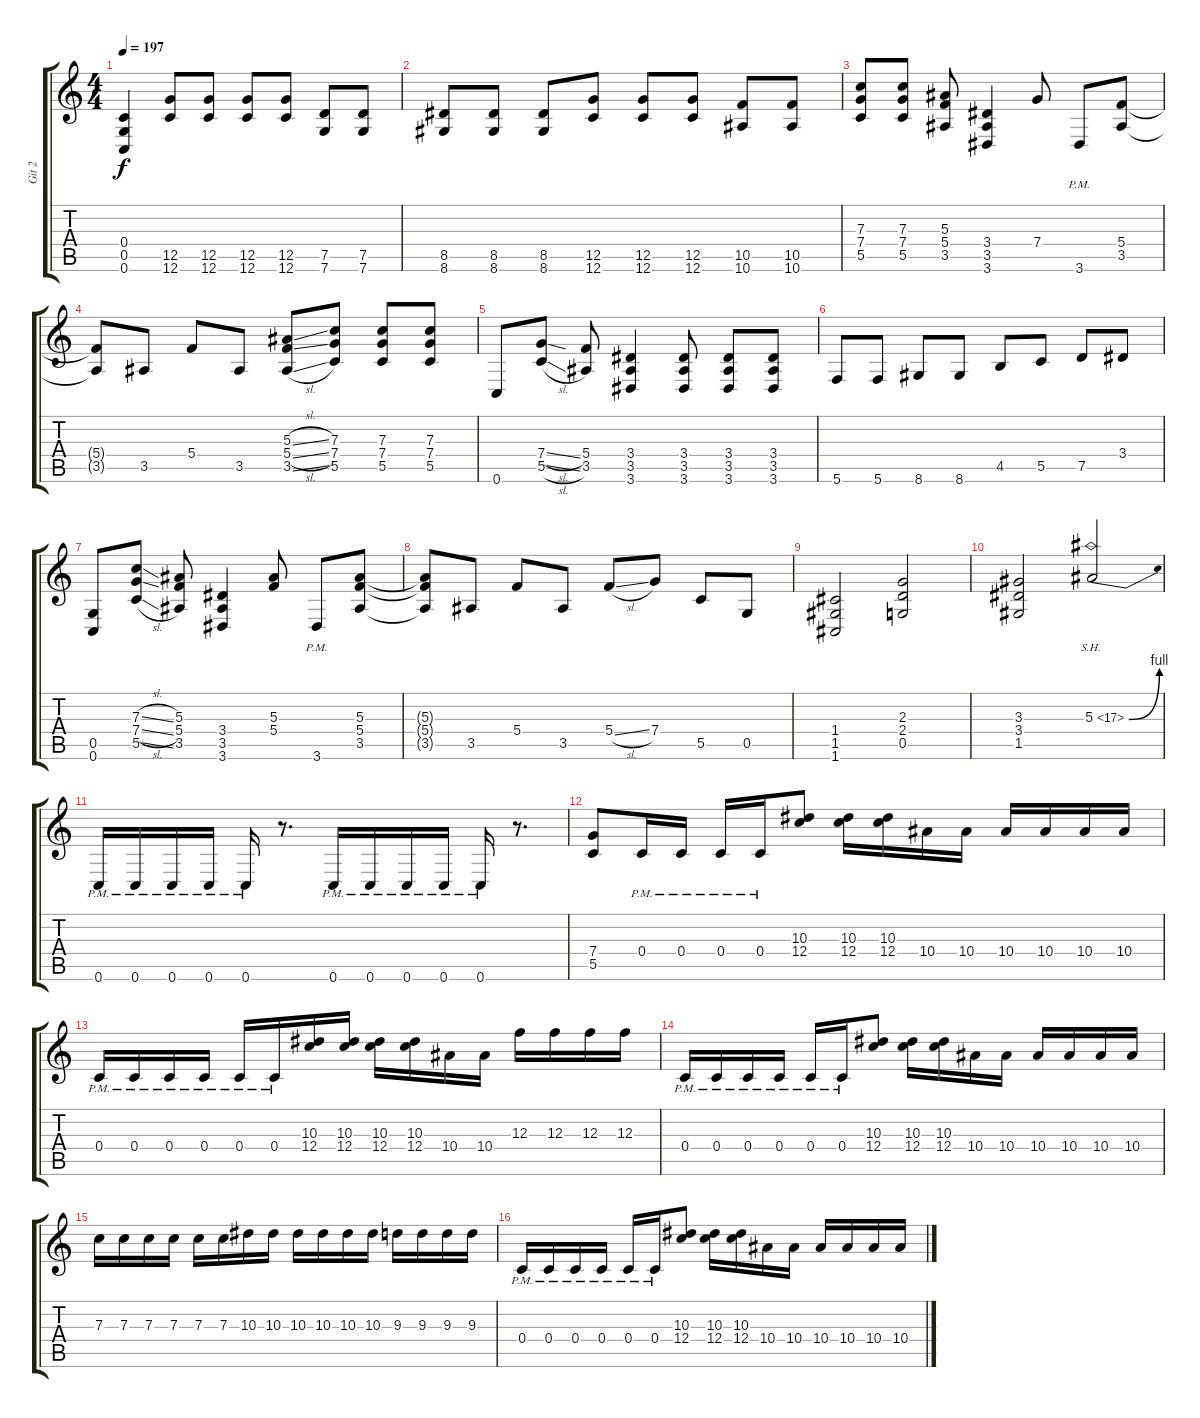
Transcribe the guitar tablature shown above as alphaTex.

\track ("Git 2" "Git 2") {instrument overdrivenguitar}
\staff {score tabs}
\tuning (D4 A3 F3 C3 G2 C2) {hide}
\ts (4 4)
\tempo 197
\clef g2
\ks c
(0.4 0.5 0.6).4{dy f} (12.5 12.6).8 (12.5 12.6).8 (12.5 12.6).8 (12.5 12.6).8 (7.5 7.6).8 (7.5 7.6).8 |
(8.5 8.6).8 (8.5 8.6).8 (8.5 8.6).8 (12.5 12.6).8 (12.5 12.6).8 (12.5 12.6).8 (10.5 10.6).8 (10.5 10.6).8 |
(7.3 7.4 5.5).8 (7.3 7.4 5.5).8 (5.3 5.4 3.5).8 (3.4 3.5 3.6).4 7.4.8 3.6{pm}.8 (5.4 3.5).8 |
(5.4{t} 3.5{t}).8 3.5.8 5.4.8 3.5.8 (5.3{sl} 5.4{sl} 3.5{sl}).8 (7.3 7.4 5.5).8 (7.3 7.4 5.5).8 (7.3 7.4 5.5).8 |
0.6.8 (7.4{sl} 5.5{sl}).8 (5.4 3.5).8 (3.4 3.5 3.6).4 (3.4 3.5 3.6).8 (3.4 3.5 3.6).8 (3.4 3.5 3.6).8 |
5.6.8 5.6.8 8.6.8 8.6.8 4.5.8 5.5.8 7.5.8 3.4.8 |
(0.5 0.6).8 (7.3{sl} 7.4{sl} 5.5{sl}).8 (5.3 5.4 3.5).8 (3.4 3.5 3.6).4 (5.3 5.4).8 3.6{pm}.8 (5.3 5.4 3.5).8 |
(5.3{t} 5.4{t} 3.5{t}).8 3.5.8 5.4.8 3.5.8 5.4{sl}.8 7.4.8 5.5.8 0.5.8 |
(1.4 1.5 1.6).2 (2.3 2.4 0.5).2 |
(3.3 3.4 1.5).2 5.3{be (bend 0 0 60 4) sh 12}.2 |
0.6{pm}.16 0.6{pm}.16 0.6{pm}.16 0.6{pm}.16 0.6{pm}.16 r.8{d} 0.6{pm}.16 0.6{pm}.16 0.6{pm}.16 0.6{pm}.16 0.6{pm}.16 r.8{d} |
(7.4 5.5).8 0.4{pm}.16 0.4{pm}.16 0.4{pm}.16 0.4{pm}.16 (10.3 12.4).8 (10.3 12.4).16 (10.3 12.4).16 10.4.16 10.4.16 10.4.16 10.4.16 10.4.16 10.4.16 |
0.4{pm}.16 0.4{pm}.16 0.4{pm}.16 0.4{pm}.16 0.4{pm}.16 0.4{pm}.16 (10.3 12.4).16 (10.3 12.4).16 (10.3 12.4).16 (10.3 12.4).16 10.4.16 10.4.16 12.3.16 12.3.16 12.3.16 12.3.16 |
0.4{pm}.16 0.4{pm}.16 0.4{pm}.16 0.4{pm}.16 0.4{pm}.16 0.4{pm}.16 (10.3 12.4).8 (10.3 12.4).16 (10.3 12.4).16 10.4.16 10.4.16 10.4.16 10.4.16 10.4.16 10.4.16 |
7.3.16 7.3.16 7.3.16 7.3.16 7.3.16 7.3.16 10.3.16 10.3.16 10.3.16 10.3.16 10.3.16 10.3.16 9.3.16 9.3.16 9.3.16 9.3.16 |
0.4{pm}.16 0.4{pm}.16 0.4{pm}.16 0.4{pm}.16 0.4{pm}.16 0.4{pm}.16 (10.3 12.4).8 (10.3 12.4).16 (10.3 12.4).16 10.4.16 10.4.16 10.4.16 10.4.16 10.4.16 10.4.16
